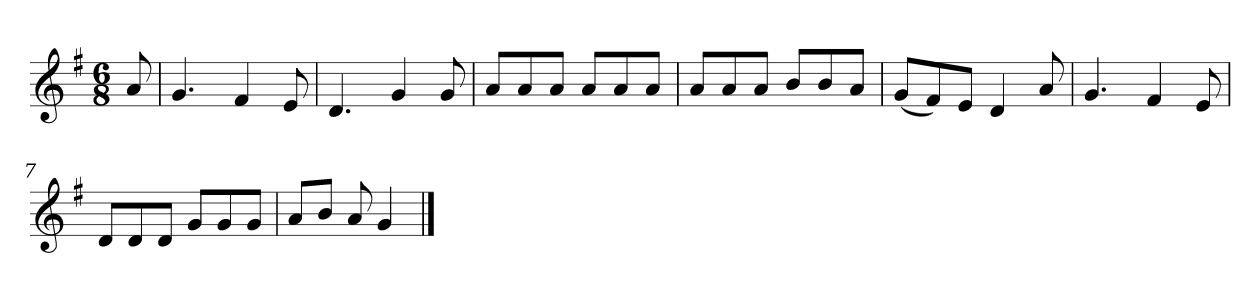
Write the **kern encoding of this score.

**kern
*part1
*staff1
*k[f#]
*M6/8
*MM120
=
8a
=1
4.g
4f#
8e
=2
4.d
4g
8g
=3
8aL
8a
8aJ
8aL
8a
8aJ
=4
8aL
8a
8aJ
8bL
8b
8aJ
=5
(8gL
8f#)
8eJ
4d
8a
=6
4.g
4f#
8e
=7
8dL
8d
8dJ
8gL
8g
8gJ
=8
8aL
8bJ
8a
4g
==
*-
